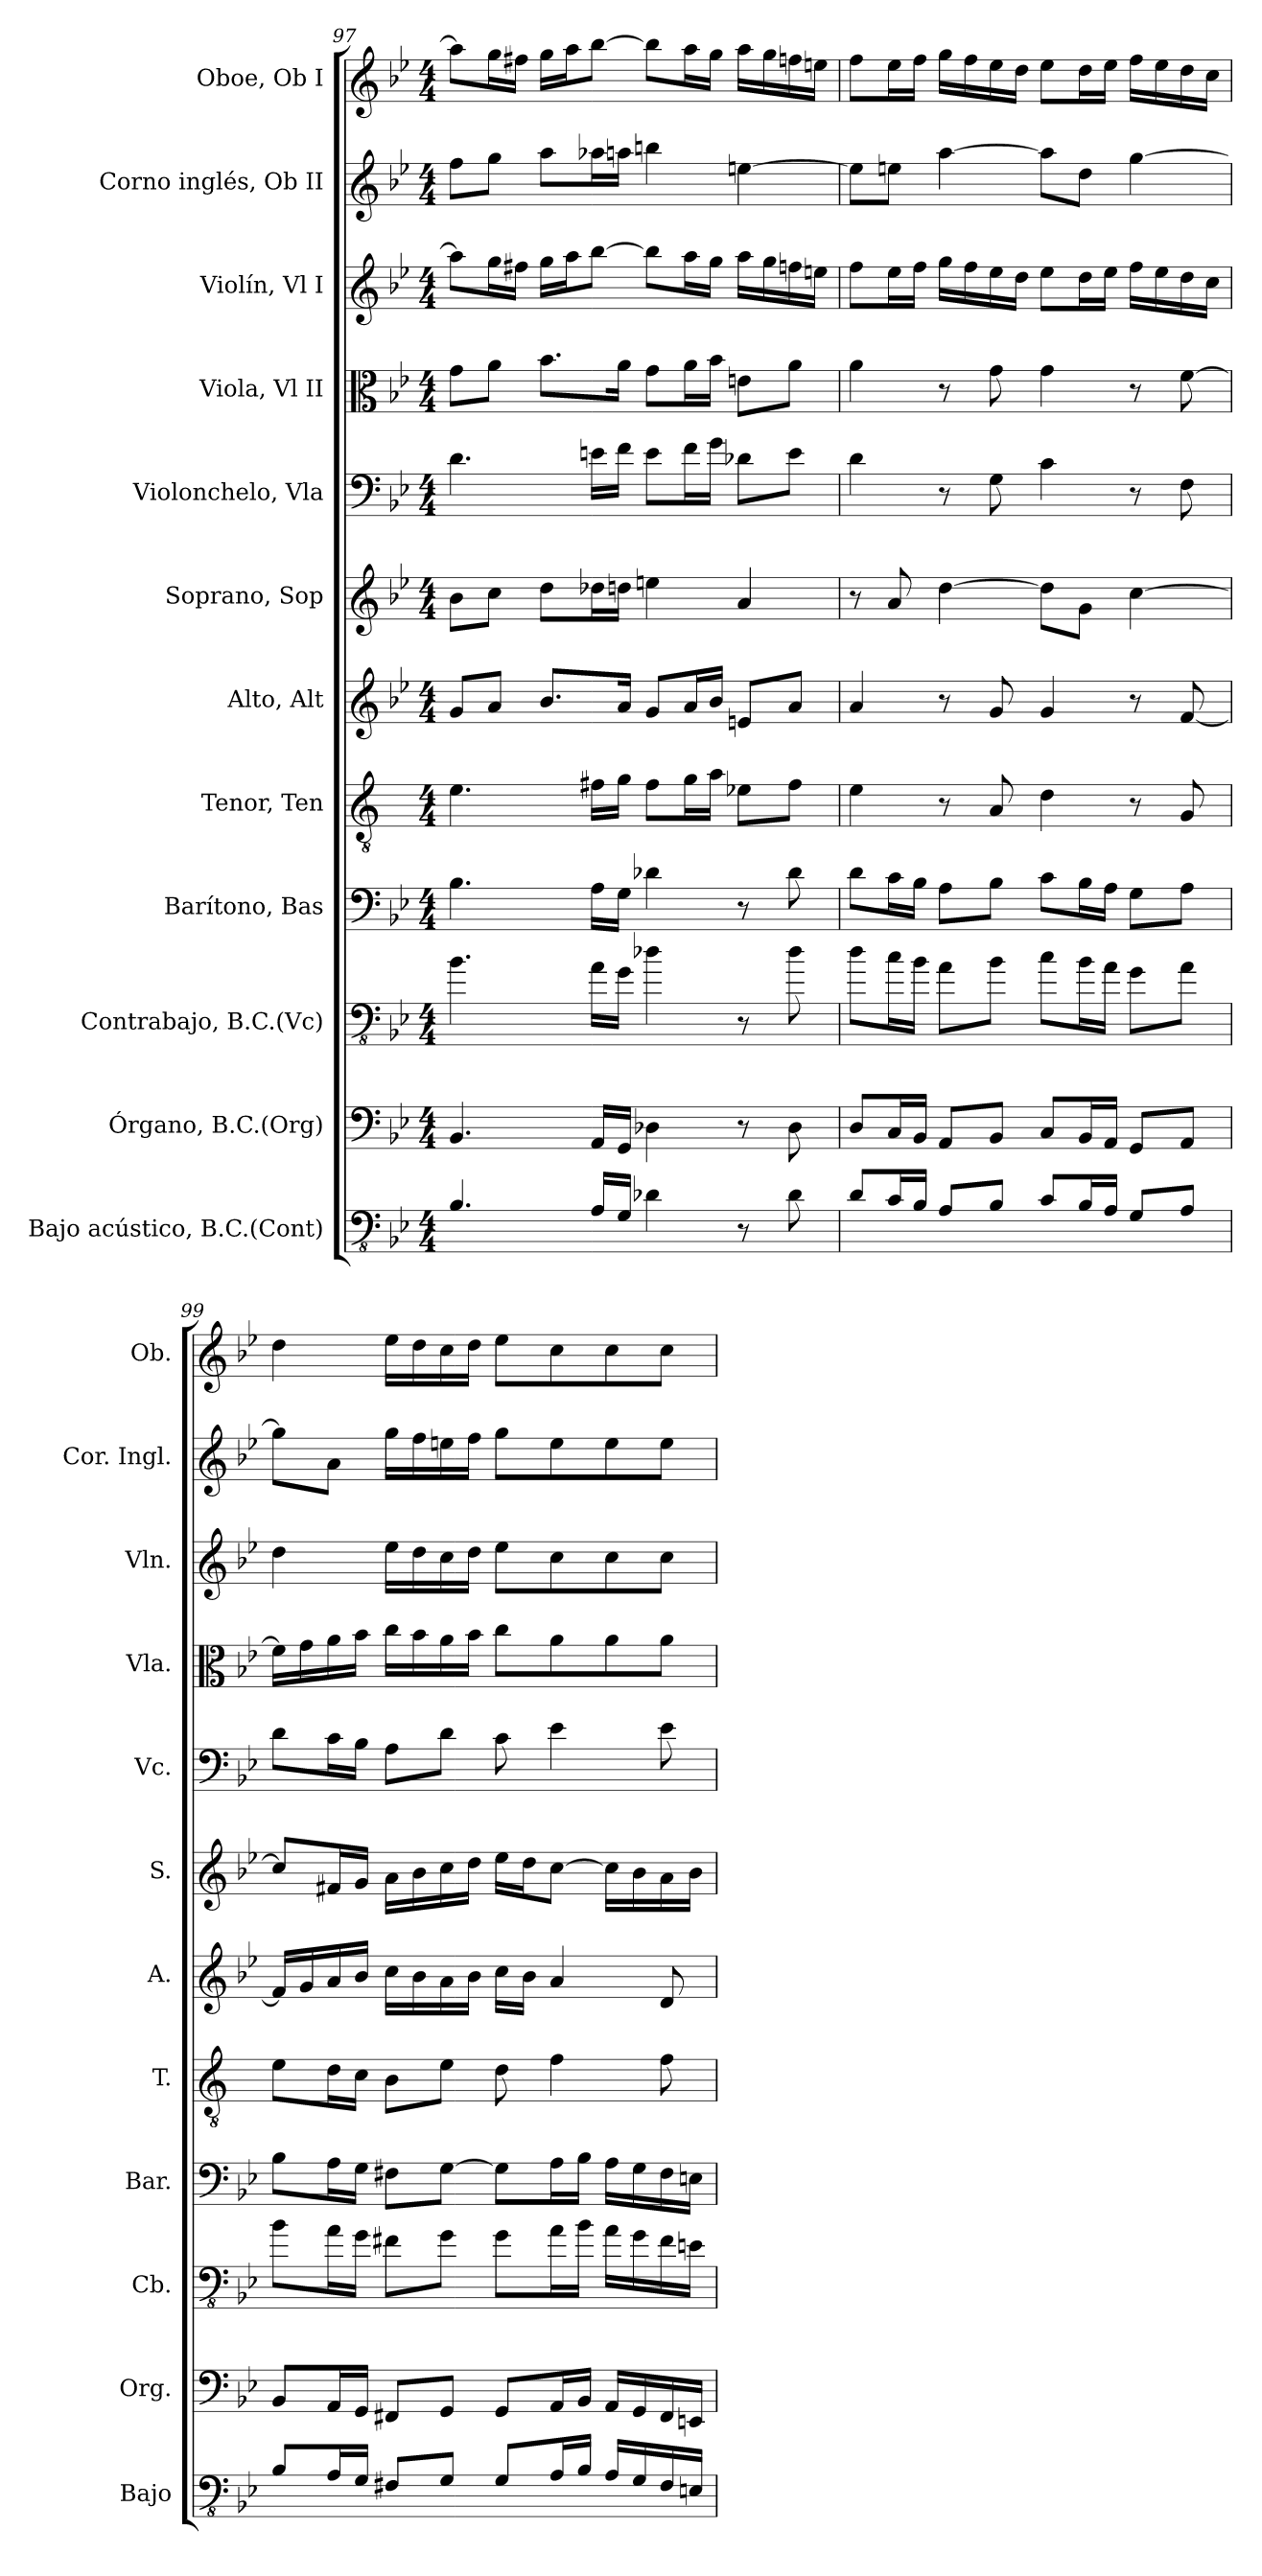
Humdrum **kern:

**kern	**kern	**kern	**kern	**kern	**kern	**kern	**kern	**kern	**kern	**kern	**kern
*part12	*part11	*part10	*part9	*part8	*part7	*part6	*part5	*part4	*part3	*part2	*part1
*staff12	*staff11	*staff10	*staff9	*staff8	*staff7	*staff6	*staff5	*staff4	*staff3	*staff2	*staff1
*I"Bajo acústico, B.C.(Cont)	*I"Órgano, B.C.(Org)	*I"Contrabajo, B.C.(Vc)	*I"Barítono, Bas	*I"Tenor, Ten	*I"Alto, Alt	*I"Soprano, Sop	*I"Violonchelo, Vla	*I"Viola, Vl II	*I"Violín, Vl I	*I"Corno inglés, Ob II	*I"Oboe, Ob I
*I'Bajo	*I'Org.	*I'Cb.	*I'Bar.	*I'T.	*I'A.	*I'S.	*I'Vc.	*I'Vla.	*I'Vln.	*I'Cor. Ingl.	*I'Ob.
*clefFv4	*clefF4	*clefFv4	*clefF4	*clefGv2	*clefG2	*clefG2	*clefF4	*clefC3	*clefG2	*clefG2	*clefG2
*ITrd7c12	*	*ITrd7c12	*	*ITrd1c2	*	*	*	*	*	*ITrd4c7	*
*k[b-e-]	*k[b-e-]	*k[b-e-]	*k[b-e-]	*k[b-e-]	*k[b-e-]	*k[b-e-]	*k[b-e-]	*k[b-e-]	*k[b-e-]	*k[b-e-a-]	*k[b-e-]
*M4/4	*M4/4	*M4/4	*M4/4	*M4/4	*M4/4	*M4/4	*M4/4	*M4/4	*M4/4	*M4/4	*M4/4
=97	=97	=97	=97	=97	=97	=97	=97	=97	=97	=97	=97
4.BBB-/	4.BB-/	4.BB-\	4.B-\	4.d\	8g/L	8b-\L	4.d\	8g\L	8aa\L]	8b-\L	8aa\L]
.	.	.	.	.	8a/J	8cc\J	.	8a\J	16gg\L	8cc\J	16gg\L
.	.	.	.	.	.	.	.	.	16ff#X\JJ	.	16ff#X\JJ
.	.	.	.	.	8.b-/L	8dd\L	.	8.b-\L	16gg\LL	8dd\L	16gg\LL
.	.	.	.	.	.	.	.	.	16aa\J	.	16aa\J
16AAA/LL	16AA/LL	16AA\LL	16A\LL	16en\LL	.	16dd-X\L	16en\LL	.	[8bb-\J	16dd-X\L	[8bb-\J
16GGG/JJ	16GG/JJ	16GG\JJ	16G\JJ	16f\JJ	16a/Jk	16ddn\JJ	16f\JJ	16a\Jk	.	16ddn\JJ	.
4DD-X\	4D-X\	4D-X\	4d-X\	8e\L	8g/L	4een\	8e\L	8g\L	8bb-\L]	4een\	8bb-\L]
.	.	.	.	16f\L	16a/L	.	16f\L	16a\L	16aa\L	.	16aa\L
.	.	.	.	16g\JJ	16b-/JJ	.	16g\JJ	16b-\JJ	16gg\JJ	.	16gg\JJ
8r	8r	8r	8r	8d-X\L	8en/L	4a/	8d-X\L	8en\L	16aa\LL	[4an\	16aa\LL
.	.	.	.	.	.	.	.	.	16gg\	.	16gg\
8DD-\	8D-\	8D-\	8d-\	8e\J	8a/J	.	8e\J	8a\J	16ffn\	.	16ffn\
.	.	.	.	.	.	.	.	.	16een\JJ	.	16een\JJ
!!LO:PB:g=z
=98	=98	=98	=98	=98	=98	=98	=98	=98	=98	=98	=98
8DD/L	8D/L	8D\L	8d\L	4d\	4a/	8r	4d\	4a\	8ff\L	8a\L]	8ff\L
16CC/L	16C/L	16C\L	16c\L	.	.	8a/	.	.	16ee-\L	8an\J	16ee-\L
16BBB-/JJ	16BB-/JJ	16BB-\JJ	16B-\JJ	.	.	.	.	.	16ff\JJ	.	16ff\JJ
8AAA/L	8AA/L	8AA\L	8A\L	8r	8r	[4dd\	8r	8r	16gg\LL	[4dd\	16gg\LL
.	.	.	.	.	.	.	.	.	16ff\	.	16ff\
8BBB-/J	8BB-/J	8BB-\J	8B-\J	8G/	8g/	.	8G\	8g\	16ee-\	.	16ee-\
.	.	.	.	.	.	.	.	.	16dd\JJ	.	16dd\JJ
8CC/L	8C/L	8C\L	8c\L	4c\	4g/	8dd\L]	4c\	4g\	8ee-\L	8dd\L]	8ee-\L
16BBB-/L	16BB-/L	16BB-\L	16B-\L	.	.	8g\J	.	.	16dd\L	8g\J	16dd\L
16AAA/JJ	16AA/JJ	16AA\JJ	16A\JJ	.	.	.	.	.	16ee-\JJ	.	16ee-\JJ
8GGG/L	8GG/L	8GG\L	8G\L	8r	8r	[4cc\	8r	8r	16ff\LL	[4cc\	16ff\LL
.	.	.	.	.	.	.	.	.	16ee-\	.	16ee-\
8AAA/J	8AA/J	8AA\J	8A\J	8F/	[8f/	.	8F\	[8f\	16dd\	.	16dd\
.	.	.	.	.	.	.	.	.	16cc\JJ	.	16cc\JJ
=99	=99	=99	=99	=99	=99	=99	=99	=99	=99	=99	=99
8BBB-/L	8BB-/L	8BB-\L	8B-\L	8d\L	16f/LL]	8cc/L]	8d\L	16f\LL]	4dd\	8cc\L]	4dd\
.	.	.	.	.	16g/	.	.	16g\	.	.	.
16AAA/L	16AA/L	16AA\L	16A\L	16c\L	16a/	16f#X/L	16c\L	16a\	.	8d\J	.
16GGG/JJ	16GG/JJ	16GG\JJ	16G\JJ	16B-\JJ	16b-/JJ	16g/JJ	16B-\JJ	16b-\JJ	.	.	.
8FFF#X/L	8FF#X/L	8FF#X\L	8F#X\L	8A\L	16cc\LL	16a\LL	8A\L	16cc\LL	16ee-\LL	16cc\LL	16ee-\LL
.	.	.	.	.	16b-\	16b-\	.	16b-\	16dd\	16b-\	16dd\
8GGG/J	8GG/J	8GG\J	[8G\J	8d\J	16a\	16cc\	8d\J	16a\	16cc\	16an\	16cc\
.	.	.	.	.	16b-\JJ	16dd\JJ	.	16b-\JJ	16dd\JJ	16b-\JJ	16dd\JJ
8GGG/L	8GG/L	8GG\L	8G\L]	8c\	16cc\LL	16ee-\LL	8c\	8cc\L	8ee-\L	8cc\L	8ee-\L
.	.	.	.	.	16b-\JJ	16dd\J	.	.	.	.	.
16AAA/L	16AA/L	16AA\L	16A\L	4e-\	4a/	[8cc\J	4e-\	8a\	8cc\	8a\	8cc\
16BBB-/JJ	16BB-/JJ	16BB-\JJ	16B-\JJ	.	.	.	.	.	.	.	.
16AAA/LL	16AA/LL	16AA\LL	16A\LL	.	.	16cc\LL]	.	8a\	8cc\	8a\	8cc\
16GGG/	16GG/	16GG\	16G\	.	.	16b-\	.	.	.	.	.
16FFF#/	16FF#/	16FF#\	16F#\	8e-\	8d/	16a\	8e-\	8a\J	8cc\J	8a\J	8cc\J
16EEEn/JJ	16EEn/JJ	16EEn\JJ	16En\JJ	.	.	16b-\JJ	.	.	.	.	.
=	=	=	=	=	=	=	=	=	=	=	=
*-	*-	*-	*-	*-	*-	*-	*-	*-	*-	*-	*-
